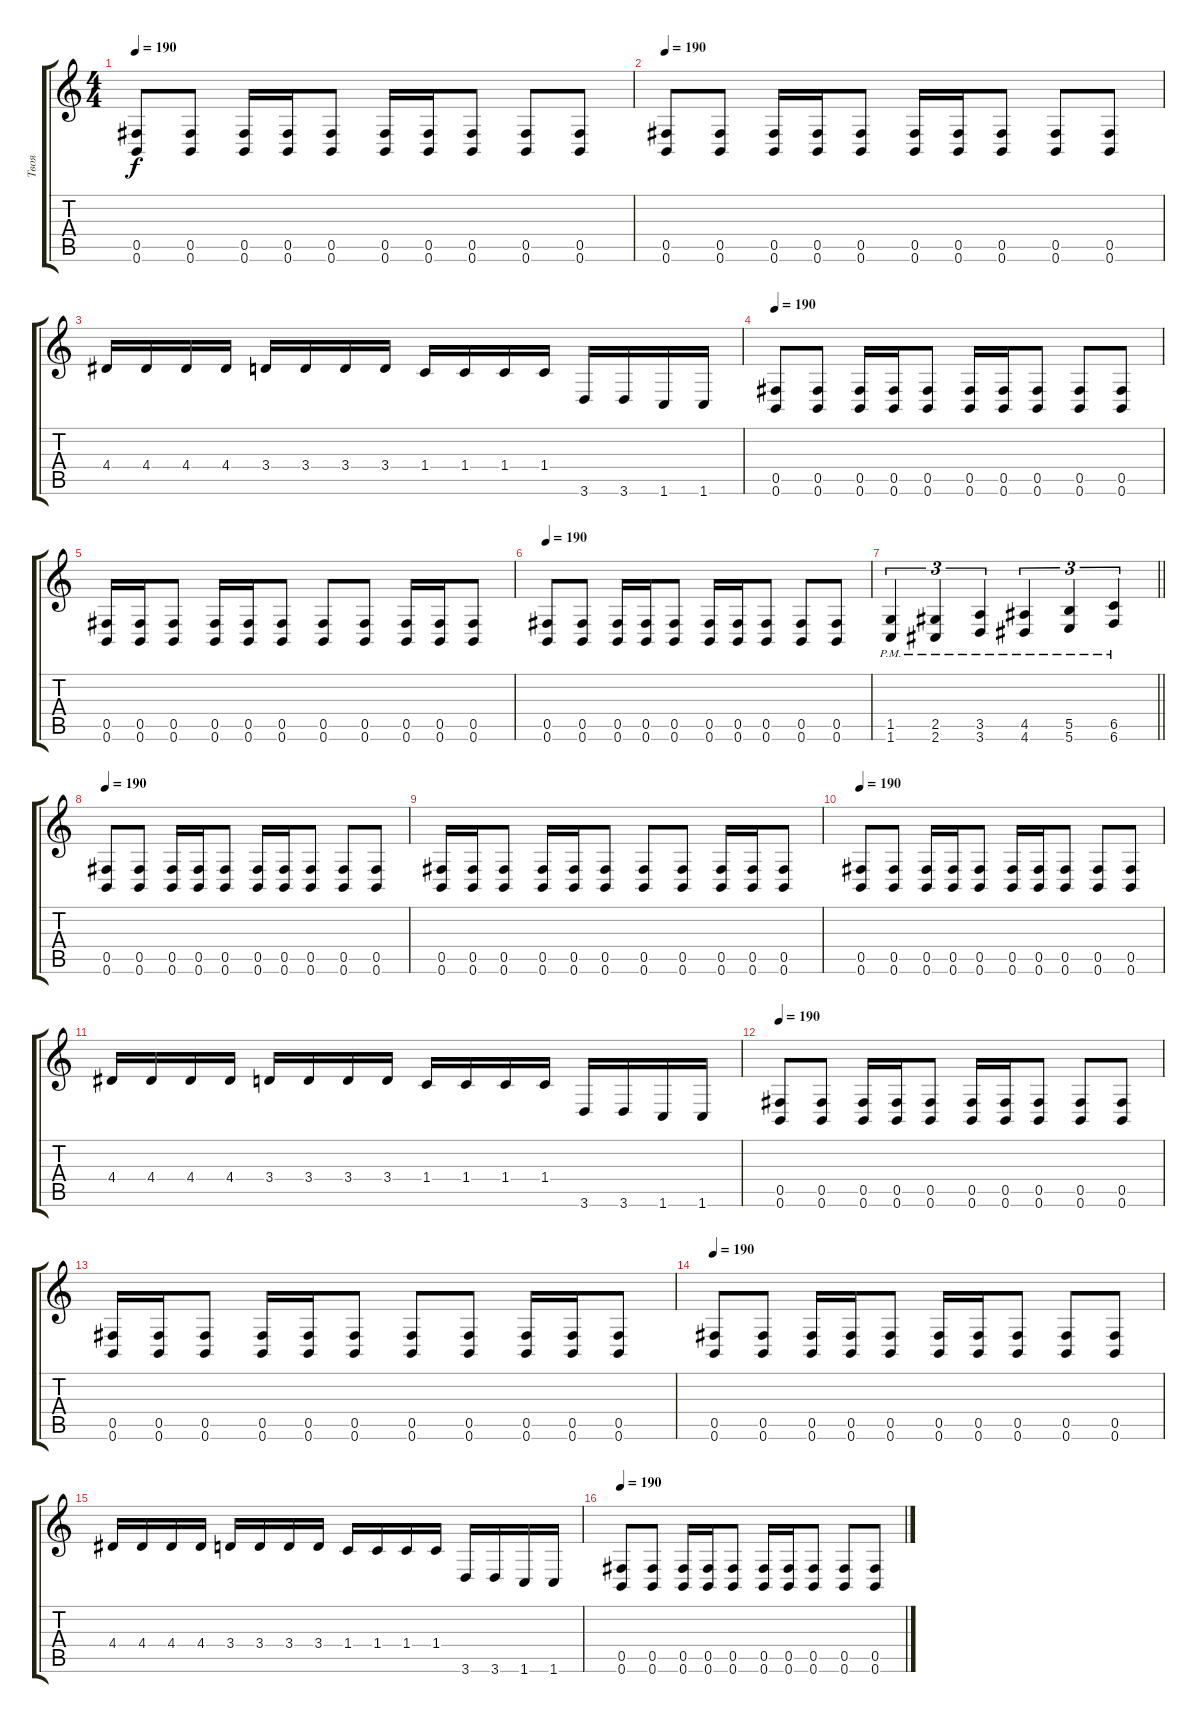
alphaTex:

\track ("Твоя" "Твоя") {instrument distortionguitar}
\staff {score tabs}
\tuning (Db4 Ab3 E3 B2 Gb2 B1) {hide}
\ts (4 4)
\tempo 190
\clef g2
\ks c
(0.5 0.6).8{dy f} (0.5 0.6).8 (0.5 0.6).16 (0.5 0.6).16 (0.5 0.6).8 (0.5 0.6).16 (0.5 0.6).16 (0.5 0.6).8 (0.5 0.6).8 (0.5 0.6).8 |
\tempo 190
(0.5 0.6).8 (0.5 0.6).8 (0.5 0.6).16 (0.5 0.6).16 (0.5 0.6).8 (0.5 0.6).16 (0.5 0.6).16 (0.5 0.6).8 (0.5 0.6).8 (0.5 0.6).8 |
4.4.16 4.4.16 4.4.16 4.4.16 3.4.16 3.4.16 3.4.16 3.4.16 1.4.16 1.4.16 1.4.16 1.4.16 3.6.16 3.6.16 1.6.16 1.6.16 |
\tempo 190
(0.5 0.6).8 (0.5 0.6).8 (0.5 0.6).16 (0.5 0.6).16 (0.5 0.6).8 (0.5 0.6).16 (0.5 0.6).16 (0.5 0.6).8 (0.5 0.6).8 (0.5 0.6).8 |
(0.5 0.6).16 (0.5 0.6).16 (0.5 0.6).8 (0.5 0.6).16 (0.5 0.6).16 (0.5 0.6).8 (0.5 0.6).8 (0.5 0.6).8 (0.5 0.6).16 (0.5 0.6).16 (0.5 0.6).8 |
\tempo 190
(0.5 0.6).8 (0.5 0.6).8 (0.5 0.6).16 (0.5 0.6).16 (0.5 0.6).8 (0.5 0.6).16 (0.5 0.6).16 (0.5 0.6).8 (0.5 0.6).8 (0.5 0.6).8 |
\barLineRight lightlight
(1.5{pm} 1.6{pm}).4{tu (3 2)} (2.5{pm} 2.6{pm}).4{tu (3 2)} (3.5{pm} 3.6{pm}).4{tu (3 2)} (4.5{pm} 4.6{pm}).4{tu (3 2)} (5.5{pm} 5.6{pm}).4{tu (3 2)} (6.5{pm} 6.6{pm}).4{tu (3 2)} |
\tempo 190
(0.5 0.6).8 (0.5 0.6).8 (0.5 0.6).16 (0.5 0.6).16 (0.5 0.6).8 (0.5 0.6).16 (0.5 0.6).16 (0.5 0.6).8 (0.5 0.6).8 (0.5 0.6).8 |
(0.5 0.6).16 (0.5 0.6).16 (0.5 0.6).8 (0.5 0.6).16 (0.5 0.6).16 (0.5 0.6).8 (0.5 0.6).8 (0.5 0.6).8 (0.5 0.6).16 (0.5 0.6).16 (0.5 0.6).8 |
\tempo 190
(0.5 0.6).8 (0.5 0.6).8 (0.5 0.6).16 (0.5 0.6).16 (0.5 0.6).8 (0.5 0.6).16 (0.5 0.6).16 (0.5 0.6).8 (0.5 0.6).8 (0.5 0.6).8 |
4.4.16 4.4.16 4.4.16 4.4.16 3.4.16 3.4.16 3.4.16 3.4.16 1.4.16 1.4.16 1.4.16 1.4.16 3.6.16 3.6.16 1.6.16 1.6.16 |
\tempo 190
(0.5 0.6).8 (0.5 0.6).8 (0.5 0.6).16 (0.5 0.6).16 (0.5 0.6).8 (0.5 0.6).16 (0.5 0.6).16 (0.5 0.6).8 (0.5 0.6).8 (0.5 0.6).8 |
(0.5 0.6).16 (0.5 0.6).16 (0.5 0.6).8 (0.5 0.6).16 (0.5 0.6).16 (0.5 0.6).8 (0.5 0.6).8 (0.5 0.6).8 (0.5 0.6).16 (0.5 0.6).16 (0.5 0.6).8 |
\tempo 190
(0.5 0.6).8 (0.5 0.6).8 (0.5 0.6).16 (0.5 0.6).16 (0.5 0.6).8 (0.5 0.6).16 (0.5 0.6).16 (0.5 0.6).8 (0.5 0.6).8 (0.5 0.6).8 |
4.4.16 4.4.16 4.4.16 4.4.16 3.4.16 3.4.16 3.4.16 3.4.16 1.4.16 1.4.16 1.4.16 1.4.16 3.6.16 3.6.16 1.6.16 1.6.16 |
\tempo 190
(0.5 0.6).8 (0.5 0.6).8 (0.5 0.6).16 (0.5 0.6).16 (0.5 0.6).8 (0.5 0.6).16 (0.5 0.6).16 (0.5 0.6).8 (0.5 0.6).8 (0.5 0.6).8
